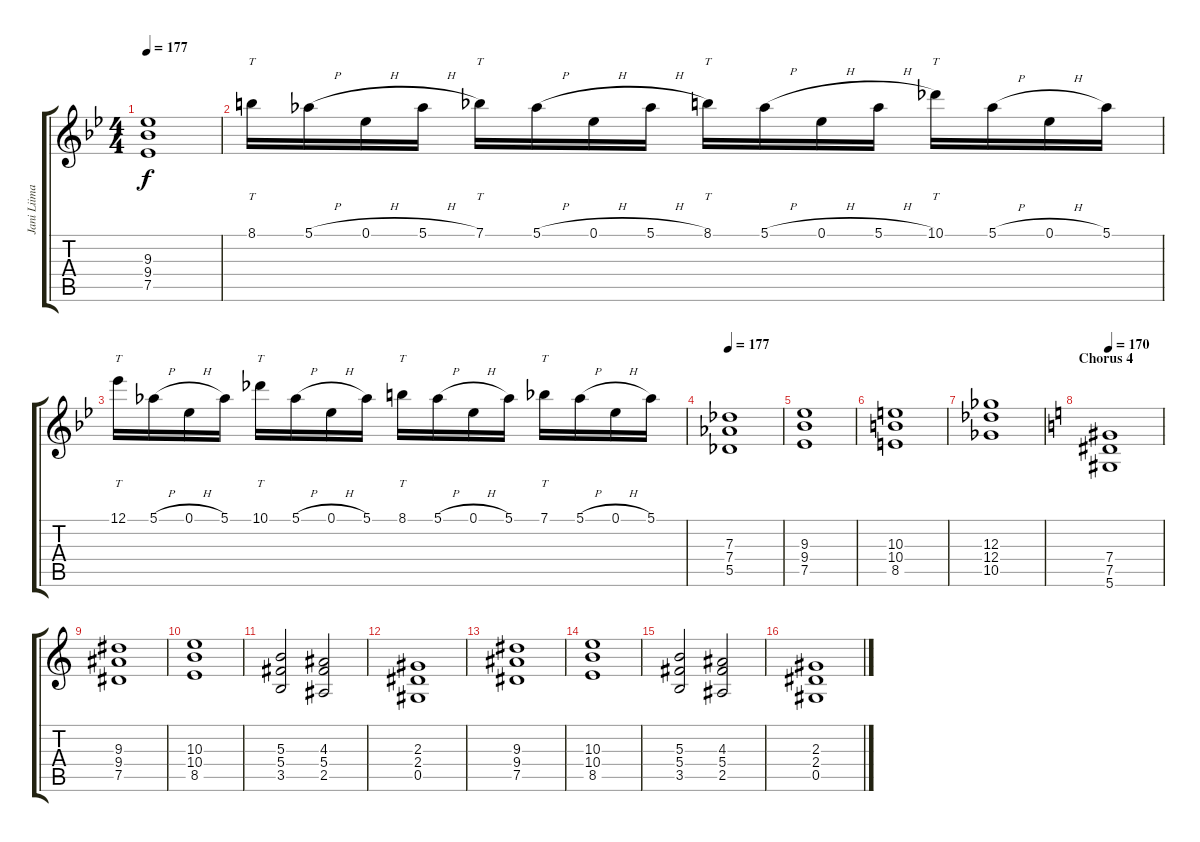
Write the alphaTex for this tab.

\track ("Jani Liimatainen" "Jani Liima") {instrument distortionguitar}
\staff {score tabs}
\tuning (Eb4 Bb3 Gb3 Db3 Ab2 Eb2) {hide}
\ts (4 4)
\tempo 177
\clef g2
\ks gminor
(9.3 9.4 7.5).1{dy f} |
8.1.16{tt} 5.1{h}.16 0.1{h}.16 5.1{h}.16 7.1.16{tt} 5.1{h}.16 0.1{h}.16 5.1{h}.16 8.1.16{tt} 5.1{h}.16 0.1{h}.16 5.1{h}.16 10.1.16{tt} 5.1{h}.16 0.1{h}.16 5.1.16 |
12.1.16{tt} 5.1{h}.16 0.1{h}.16 5.1.16 10.1.16{tt} 5.1{h}.16 0.1{h}.16 5.1.16 8.1.16{tt} 5.1{h}.16 0.1{h}.16 5.1.16 7.1.16{tt} 5.1{h}.16 0.1{h}.16 5.1.16 |
\tempo 177
(7.3 7.4 5.5).1 |
(9.3 9.4 7.5).1 |
(10.3 10.4 8.5).1 |
(12.3 12.4 10.5).1 |
\section ("" "Chorus 4")
\tempo 165
\tempo 170
\ks c
(7.4 7.5 5.6).1{volume 14 instrument distortionguitar} |
(9.3 9.4 7.5).1 |
(10.3 10.4 8.5).1 |
(5.3 5.4 3.5).2 (4.3 5.4 2.5).2 |
(2.3 2.4 0.5).1 |
(9.3 9.4 7.5).1 |
(10.3 10.4 8.5).1 |
(5.3 5.4 3.5).2 (4.3 5.4 2.5).2 |
(2.3 2.4 0.5).1
